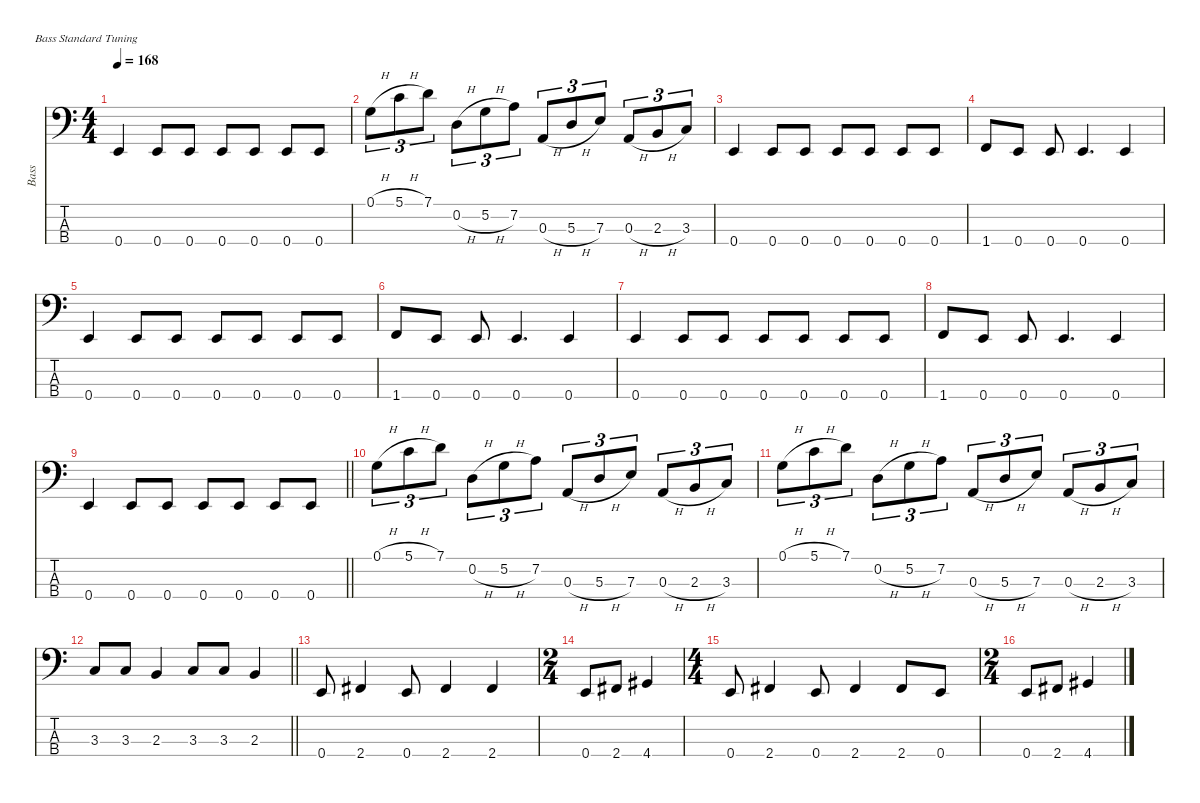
\defaultSystemsLayout 4
\hideDynamics
\bracketExtendMode nobrackets
\firstSystemTrackNameMode fullname
\otherSystemsTrackNameOrientation horizontal
\track ("Bass" "el.bs.") {instrument electricbasspick}
\staff {score tabs}
\tuning (G2 D2 A1 E1)
\ts (4 4)
\tempo 168
\clef f4
\ks c
0.4.4{dy fff beam Up} 0.4.8{beam Up} 0.4.8{beam Up} 0.4.8{beam Up} 0.4.8{beam Up} 0.4.8{beam Up} 0.4.8{beam Up} |
0.1{h}.8{tu (3 2) beam Down} 5.1{h}.8{tu (3 2) beam Down} 7.1.8{tu (3 2) beam Down} 0.2{h}.8{tu (3 2) beam Down} 5.2{h}.8{tu (3 2) dy f beam Down} 7.2.8{tu (3 2) beam Down} 0.3{h}.8{tu (3 2) dy fff beam Up} 5.3{h}.8{tu (3 2) dy f beam Up} 7.3.8{tu (3 2) beam Up} 0.3{h}.8{tu (3 2) dy fff beam Up} 2.3{h}.8{tu (3 2) beam Up} 3.3.8{tu (3 2) beam Up} |
0.4.4{beam Up} 0.4.8{beam Up} 0.4.8{beam Up} 0.4.8{beam Up} 0.4.8{beam Up} 0.4.8{beam Up} 0.4.8{beam Up} |
1.4.8{beam Up} 0.4.8{beam Up} 0.4.8{beam Up} 0.4.4{d dy f beam Up} 0.4.4{beam Up} |
0.4.4{dy fff beam Up} 0.4.8{beam Up} 0.4.8{beam Up} 0.4.8{beam Up} 0.4.8{beam Up} 0.4.8{beam Up} 0.4.8{beam Up} |
1.4.8{beam Up} 0.4.8{beam Up} 0.4.8{beam Up} 0.4.4{d dy f beam Up} 0.4.4{beam Up} |
0.4.4{dy fff beam Up} 0.4.8{beam Up} 0.4.8{beam Up} 0.4.8{beam Up} 0.4.8{beam Up} 0.4.8{beam Up} 0.4.8{beam Up} |
1.4.8{beam Up} 0.4.8{beam Up} 0.4.8{beam Up} 0.4.4{d dy f beam Up} 0.4.4{beam Up} |
\barLineRight lightlight
0.4.4{dy fff beam Up} 0.4.8{beam Up} 0.4.8{beam Up} 0.4.8{beam Up} 0.4.8{beam Up} 0.4.8{beam Up} 0.4.8{beam Up} |
0.1{h}.8{tu (3 2) beam Down} 5.1{h}.8{tu (3 2) beam Down} 7.1.8{tu (3 2) beam Down} 0.2{h}.8{tu (3 2) beam Down} 5.2{h}.8{tu (3 2) dy f beam Down} 7.2.8{tu (3 2) beam Down} 0.3{h}.8{tu (3 2) dy fff beam Up} 5.3{h}.8{tu (3 2) dy f beam Up} 7.3.8{tu (3 2) beam Up} 0.3{h}.8{tu (3 2) dy fff beam Up} 2.3{h}.8{tu (3 2) beam Up} 3.3.8{tu (3 2) beam Up} |
0.1{h}.8{tu (3 2) beam Down} 5.1{h}.8{tu (3 2) beam Down} 7.1.8{tu (3 2) beam Down} 0.2{h}.8{tu (3 2) beam Down} 5.2{h}.8{tu (3 2) dy f beam Down} 7.2.8{tu (3 2) beam Down} 0.3{h}.8{tu (3 2) dy fff beam Up} 5.3{h}.8{tu (3 2) dy f beam Up} 7.3.8{tu (3 2) beam Up} 0.3{h}.8{tu (3 2) dy fff beam Up} 2.3{h}.8{tu (3 2) beam Up} 3.3.8{tu (3 2) beam Up} |
\barLineRight lightlight
3.3.8{beam Up} 3.3.8{beam Up} 2.3.4{beam Up} 3.3.8{beam Up} 3.3.8{beam Up} 2.3.4{beam Up} |
0.4.8{beam Up} 2.4{acc #}.4{beam Up} 0.4.8{beam Up} 2.4{acc #}.4{beam Up} 2.4{acc #}.4{beam Up} |
\ts (2 4)
\beaming (8 2 2)
0.4.8{beam Up} 2.4{acc #}.8{beam Up} 4.4{acc #}.4{beam Up} |
\ts (4 4)
\beaming (8 2 2 2 2)
0.4.8{beam Up} 2.4{acc #}.4{beam Up} 0.4.8{beam Up} 2.4{acc #}.4{beam Up} 2.4{acc #}.8{beam Up} 0.4.8{beam Up} |
\ts (2 4)
\beaming (8 2 2)
0.4.8{beam Up} 2.4{acc #}.8{beam Up} 4.4{acc #}.4{beam Up}
